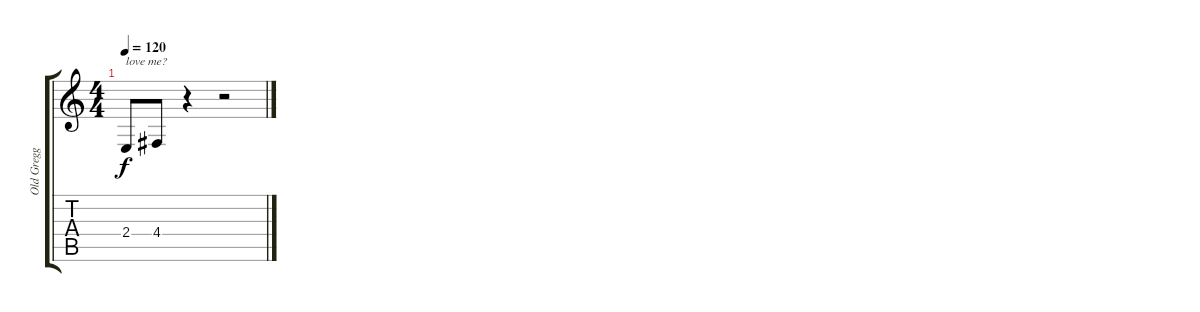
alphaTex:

\track ("Old Gregg" "Old Gregg") {instrument lead6voice}
\staff {score tabs}
\tuning (E4 B3 G3 D3 A2 E2) {hide}
\ts (4 4)
\tempo 120
\clef g2
\ks c
2.4.8{txt "love me?" dy f} 4.4.8 r.4 r.2
